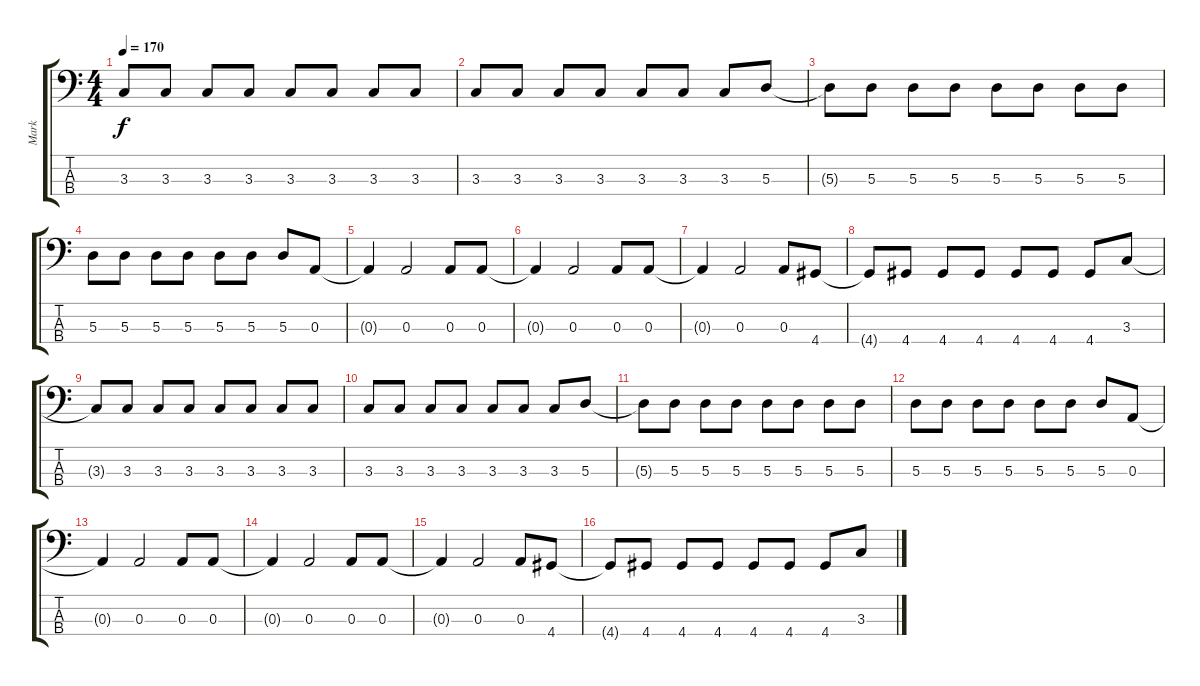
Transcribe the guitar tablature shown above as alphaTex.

\track ("Mark" "Mark") {instrument electricbasspick}
\staff {score tabs}
\tuning (G2 D2 A1 E1) {hide}
\ts (4 4)
\tempo 170
\clef f4
\ks c
3.3{t}.8{dy f} 3.3.8 3.3.8 3.3.8 3.3.8 3.3.8 3.3.8 3.3.8 |
3.3.8 3.3.8 3.3.8 3.3.8 3.3.8 3.3.8 3.3.8 5.3.8 |
5.3{t}.8 5.3.8 5.3.8 5.3.8 5.3.8 5.3.8 5.3.8 5.3.8 |
5.3.8 5.3.8 5.3.8 5.3.8 5.3.8 5.3.8 5.3.8 0.3.8 |
0.3{t}.4 0.3.2 0.3.8 0.3.8 |
0.3{t}.4 0.3.2 0.3.8 0.3.8 |
0.3{t}.4 0.3.2 0.3.8 4.4.8 |
4.4{t}.8 4.4.8 4.4.8 4.4.8 4.4.8 4.4.8 4.4.8 3.3.8 |
3.3{t}.8 3.3.8 3.3.8 3.3.8 3.3.8 3.3.8 3.3.8 3.3.8 |
3.3.8 3.3.8 3.3.8 3.3.8 3.3.8 3.3.8 3.3.8 5.3.8 |
5.3{t}.8 5.3.8 5.3.8 5.3.8 5.3.8 5.3.8 5.3.8 5.3.8 |
5.3.8 5.3.8 5.3.8 5.3.8 5.3.8 5.3.8 5.3.8 0.3.8 |
0.3{t}.4 0.3.2 0.3.8 0.3.8 |
0.3{t}.4 0.3.2 0.3.8 0.3.8 |
0.3{t}.4 0.3.2 0.3.8 4.4.8 |
4.4{t}.8 4.4.8 4.4.8 4.4.8 4.4.8 4.4.8 4.4.8 3.3.8
